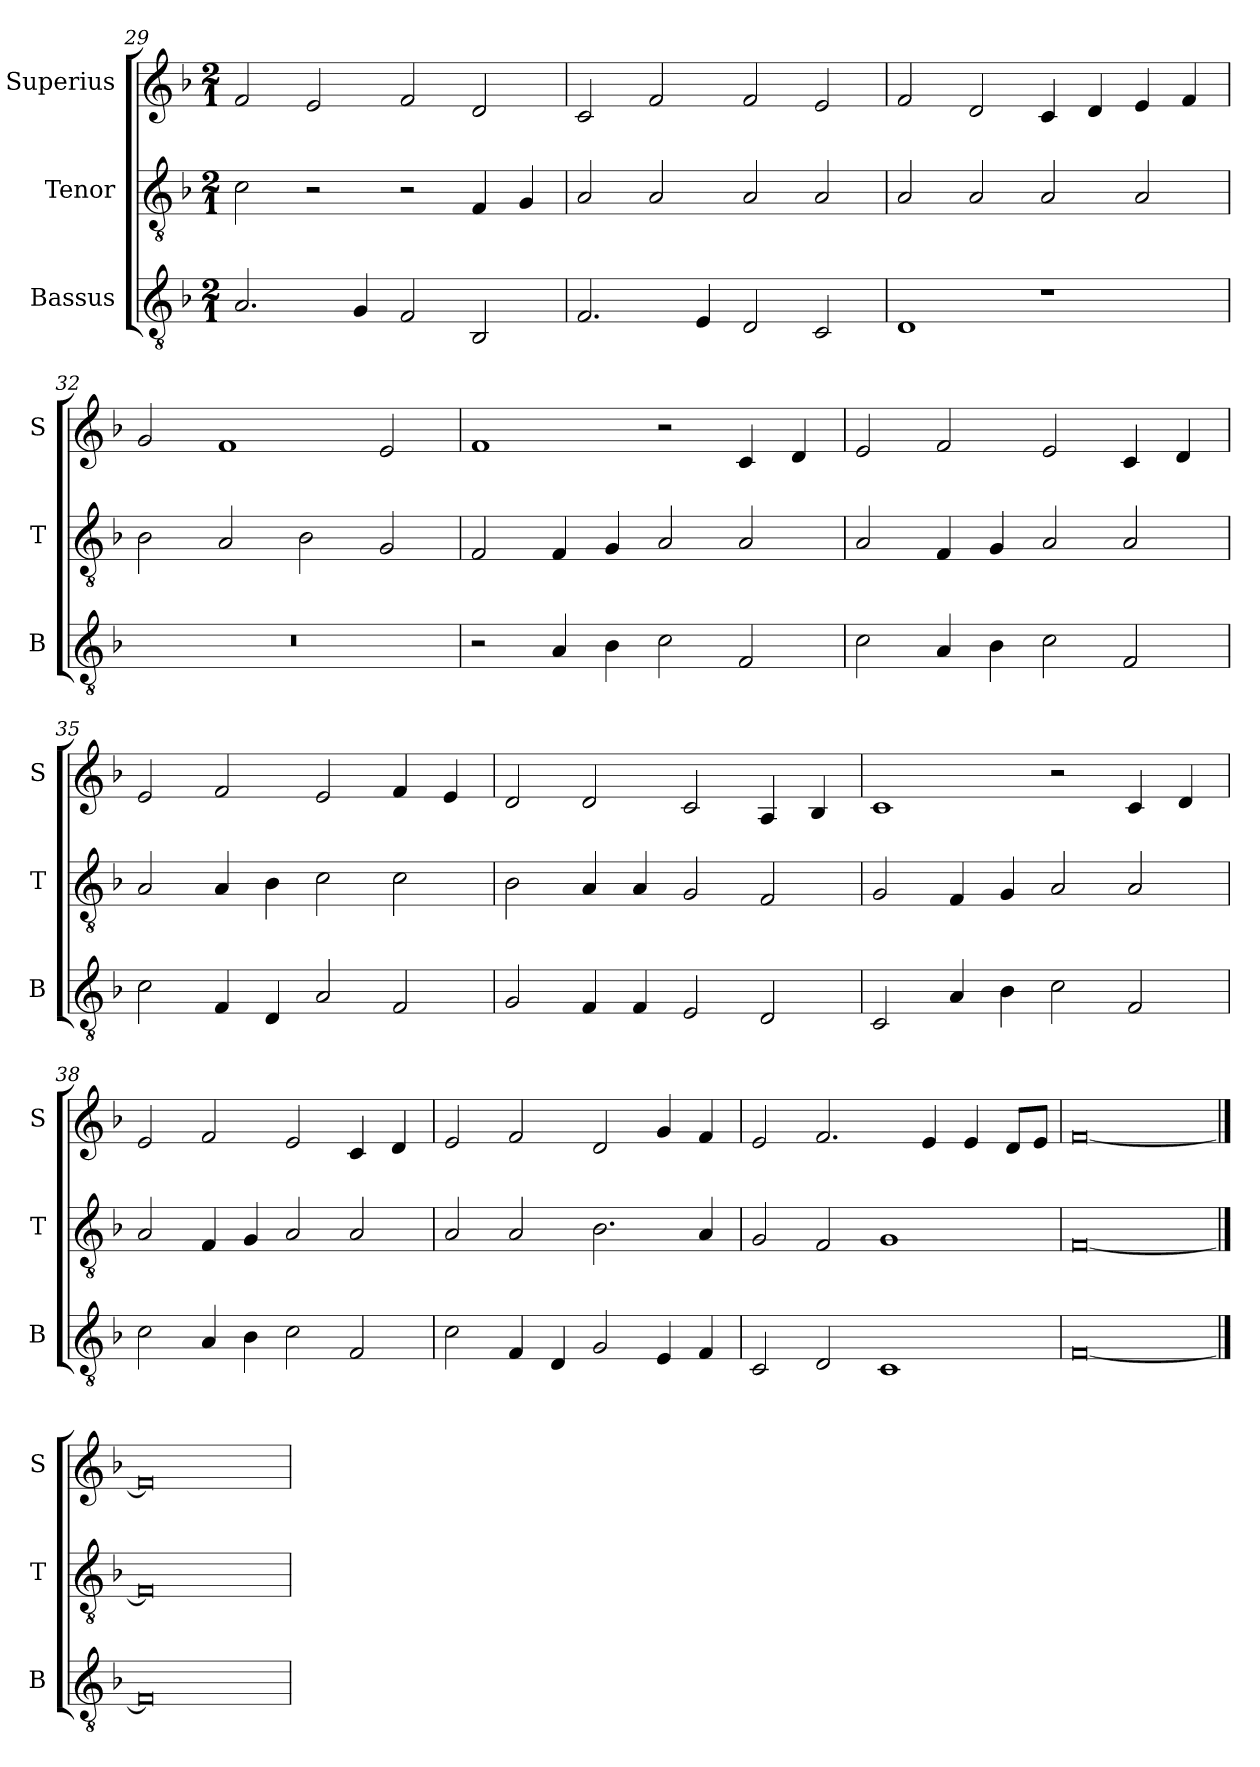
**kern	**kern	**kern
*part3	*part2	*part1
*staff3	*staff2	*staff1
*I"Bassus	*I"Tenor	*I"Superius
*I'B	*I'T	*I'S
*clefGv2	*clefGv2	*clefG2
*k[b-]	*k[b-]	*k[b-]
*F:	*F:	*F:
*M2/1	*M2/1	*M2/1
=29	=29	=29
2.A	2c	2f
.	2r	2e
4G	.	.
2F	2r	2f
2BB-	4F	2d
.	4G	.
=30	=30	=30
2.F	2A	2c
.	2A	2f
4E	.	.
2D	2A	2f
2C	2A	2e
=31	=31	=31
1D	2A	2f
.	2A	2d
1r	2A	4c
.	.	4d
.	2A	4e
.	.	4f
=32	=32	=32
0r	2B-	2g
.	2A	1f
.	2B-	.
.	2G	2e
=33	=33	=33
2r	2F	1f
4A	4F	.
4B-	4G	.
2c	2A	2r
2F	2A	4c
.	.	4d
=34	=34	=34
2c	2A	2e
4A	4F	2f
4B-	4G	.
2c	2A	2e
2F	2A	4c
.	.	4d
=35	=35	=35
2c	2A	2e
4F	4A	2f
4D	4B-	.
2A	2c	2e
2F	2c	4f
.	.	4e
=36	=36	=36
2G	2B-	2d
4F	4A	2d
4F	4A	.
2E	2G	2c
2D	2F	4A
.	.	4B-
=37	=37	=37
2C	2G	1c
4A	4F	.
4B-	4G	.
2c	2A	2r
2F	2A	4c
.	.	4d
=38	=38	=38
2c	2A	2e
4A	4F	2f
4B-	4G	.
2c	2A	2e
2F	2A	4c
.	.	4d
=39	=39	=39
2c	2A	2e
4F	2A	2f
4D	.	.
2G	2.B-	2d
4E	.	4g
4F	4A	4f
=40	=40	=40
2C	2G	2e
2D	2F	2.f
1C	1G	.
.	.	4e
.	.	4e
.	.	8dL
.	.	8eJ
=41	=41	=41
[0F	[0F	[0f
==42	==42	==42
0F]	0F]	0f]
=	=	=
*-	*-	*-
